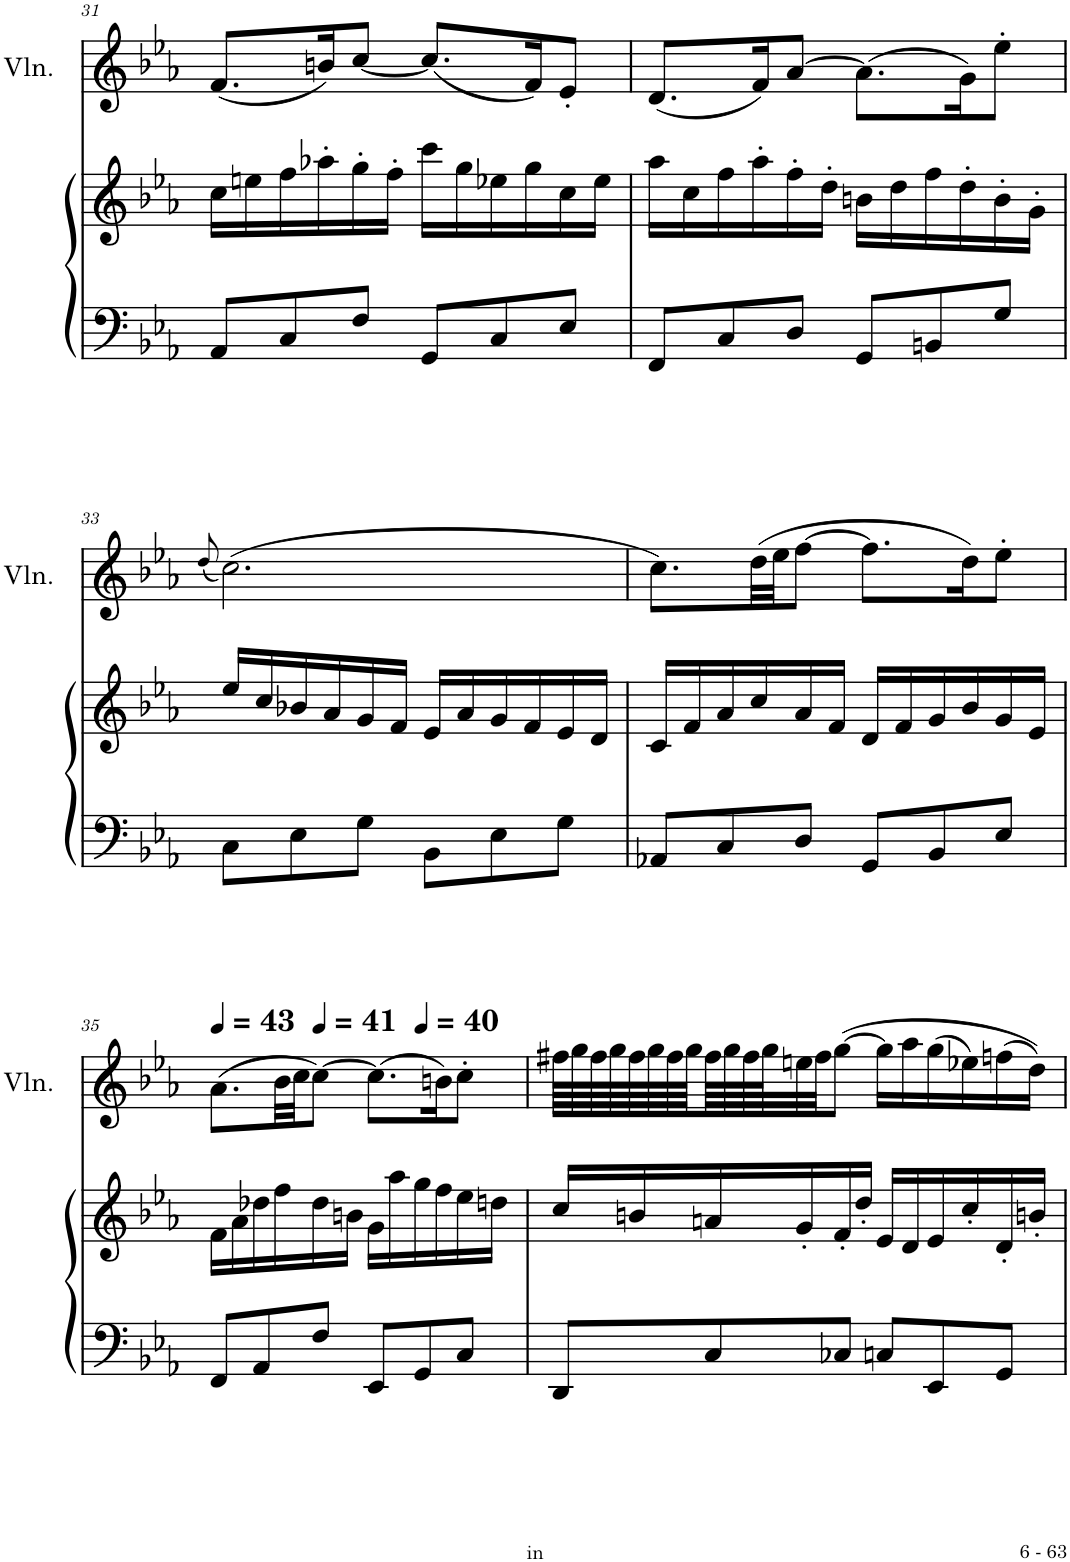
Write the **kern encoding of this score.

**kern	**kern	**kern
*part3	*part2	*part1
*staff3	*staff2	*staff1
*I"Piano	*I"Piano	*I"Violin
*I'Pno	*I'Pno	*I'Vln.
!!LO:PB:g=z
*clefF4	*clefG2	*clefG2
*k[b-e-a-]	*k[b-e-a-]	*k[b-e-a-]
*M6/8	*M6/8	*M6/8
=31	=31	=31
8AA-/L	16cc\LL	(8.f/L
.	16een\	.
8C/	16ff\	.
.	16aa-X'\	16bn/K)
8F/J	16gg'\	[8cc/J
.	16ff'\JJ	.
8GG/L	16ccc\LL	(8.cc/L]
.	16gg\	.
8C/	16ee-X\	.
.	16gg\	16f/K)
8E-/J	16cc\	8e-'/J
.	16ee-\JJ	.
=32	=32	=32
8FF/L	16aa-\LL	(8.d/L
.	16cc\	.
8C/	16ff\	.
.	16aa-'\	16f/K)
8D/J	16ff'\	[8a-/J
.	16dd'\JJ	.
8GG/L	16bn\LL	(8.a-\L]
.	16dd\	.
8BBn/	16ff\	.
.	16dd'\	16g\K)
8G/J	16b'\	8ee-'\J
.	16g'\JJ	.
!!LO:LB:g=z
=33	=33	=33
.	.	(8qdd/
8C\L	16ee-/LL	(2.cc\)
.	16cc/	.
8E-\	16b-X/	.
.	16a-/	.
8G\J	16g/	.
.	16f/JJ	.
8BB-\L	16e-/LL	.
.	16a-/	.
8E-\	16g/	.
.	16f/	.
8G\J	16e-/	.
.	16d/JJ	.
=34	=34	=34
8AA-X/L	16c/LL	8.cc\L)
.	16f/	.
8C/	16a-/	.
.	16cc/	(32dd\LL
.	.	32ee-\JJ
8D/J	16a-/	[8ff\J
.	16f/JJ	.
8GG/L	16d/LL	8.ff\L]
.	16f/	.
8BB-/	16g/	.
.	16b-/	16dd\K)
8E-/J	16g/	8ee-'\J
.	16e-/JJ	.
!!LO:LB:g=z
=35	=35	=35
*	*	*MM43
*	*	*^
8FF/L	16f\LL	(8.a-\L	2ryy
.	16a-\	.	.
8AA-/	16dd-X\	.	.
.	16ff\	32b-\LL	.
.	.	32cc\JJ	.
*	*	*MM41	*
8F/J	16dd-\	[8cc\J)	.
.	16bn\JJ	.	.
8EE-/L	16g\LL	(8.cc\L]	.
.	16aa-\	.	.
*	*	*MM40	*
8GG/	16gg\	.	4ryy
.	16ff\	16bn\K)	.
8C/J	16ee-\	8cc'\J	.
.	16ddn\JJ	.	.
*	*	*v	*v
=36	=36	=36
8DD/L	16cc/LL	64ff#X\LLLL
.	.	64gg\
.	.	64ff#\
.	.	64gg\
.	16bn/	64ff#\
.	.	64gg\
.	.	64ff#\
.	.	64gg\
8C/	16an/	64ff#\
.	.	64gg\
.	.	64ff#\
.	.	64gg\J
.	16g'/	32een\
.	.	32ff#\JJ
8C-X/J	16f'/	([8gg\J
.	16dd'/JJ	.
8Cn/L	16e-/LL	16gg\LL]
.	16d/	16aa-\
8EE-/	16e-/	(16gg\
.	16cc'/	16ee-X\)
8GG/J	16d'/	(16ffn\
.	16bn'/JJ	16dd\JJ))
=	=	=
*-	*-	*-
